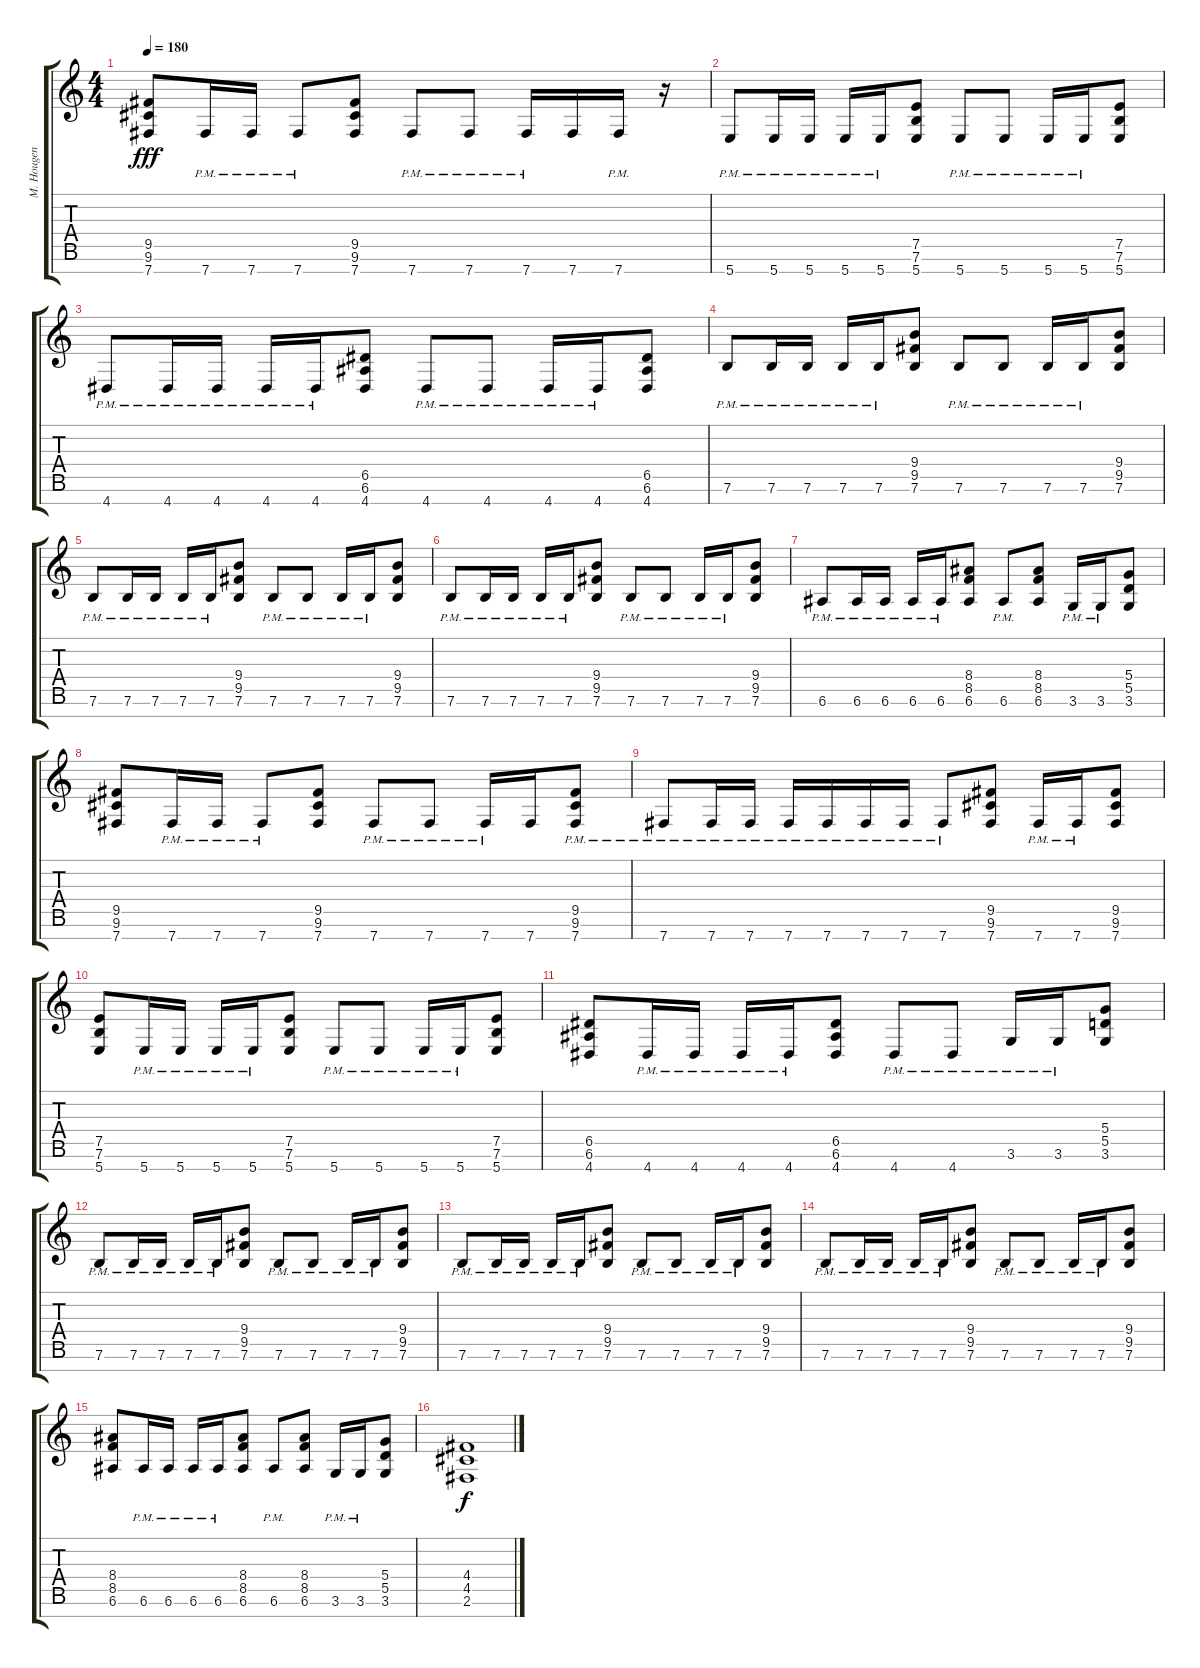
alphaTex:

\track ("M. Hougen - Guitar" "M. Hougen ") {instrument distortionguitar}
\staff {score tabs}
\tuning (E4 B3 G3 D3 A2 E2 B1) {hide}
\ts (4 4)
\tempo 180
\clef g2
\ks c
(9.5 9.6 7.7).8{dy fff} 7.7{pm}.16 7.7{pm}.16 7.7{pm}.8 (9.5 9.6 7.7).8 7.7{pm}.8 7.7{pm}.8 7.7{pm}.16 7.7.16 7.7{pm}.16 r.16 |
5.7{pm}.8 5.7{pm}.16 5.7{pm}.16 5.7{pm}.16 5.7{pm}.16 (7.5 7.6 5.7).8 5.7{pm}.8 5.7{pm}.8 5.7{pm}.16 5.7{pm}.16 (7.5 7.6 5.7).8 |
4.7{pm}.8 4.7{pm}.16 4.7{pm}.16 4.7{pm}.16 4.7{pm}.16 (6.5 6.6 4.7).8 4.7{pm}.8 4.7{pm}.8 4.7{pm}.16 4.7{pm}.16 (6.5 6.6 4.7).8 |
7.6{pm}.8 7.6{pm}.16 7.6{pm}.16 7.6{pm}.16 7.6{pm}.16 (9.4 9.5 7.6).8 7.6{pm}.8 7.6{pm}.8 7.6{pm}.16 7.6{pm}.16 (9.4 9.5 7.6).8 |
7.6{pm}.8 7.6{pm}.16 7.6{pm}.16 7.6{pm}.16 7.6{pm}.16 (9.4 9.5 7.6).8 7.6{pm}.8 7.6{pm}.8 7.6{pm}.16 7.6{pm}.16 (9.4 9.5 7.6).8 |
7.6{pm}.8 7.6{pm}.16 7.6{pm}.16 7.6{pm}.16 7.6{pm}.16 (9.4 9.5 7.6).8 7.6{pm}.8 7.6{pm}.8 7.6{pm}.16 7.6{pm}.16 (9.4 9.5 7.6).8 |
6.6{pm}.8 6.6{pm}.16 6.6{pm}.16 6.6{pm}.16 6.6{pm}.16 (8.4 8.5 6.6).8 6.6{pm}.8 (8.4 8.5 6.6).8 3.6{pm}.16 3.6{pm}.16 (5.4 5.5 3.6).8 |
(9.5 9.6 7.7).8 7.7{pm}.16 7.7{pm}.16 7.7{pm}.8 (9.5 9.6 7.7).8 7.7{pm}.8 7.7{pm}.8 7.7{pm}.16 7.7.16 (9.5 9.6 7.7{pm}).8 |
7.7{pm}.8 7.7{pm}.16 7.7{pm}.16 7.7{pm}.16 7.7{pm}.16 7.7{pm}.16 7.7{pm}.16 7.7{pm}.8 (9.5 9.6 7.7).8 7.7{pm}.16 7.7{pm}.16 (9.5 9.6 7.7).8 |
(7.5 7.6 5.7).8 5.7{pm}.16 5.7{pm}.16 5.7{pm}.16 5.7{pm}.16 (7.5 7.6 5.7).8 5.7{pm}.8 5.7{pm}.8 5.7{pm}.16 5.7{pm}.16 (7.5 7.6 5.7).8 |
(6.5 6.6 4.7).8 4.7{pm}.16 4.7{pm}.16 4.7{pm}.16 4.7{pm}.16 (6.5 6.6 4.7).8 4.7{pm}.8 4.7{pm}.8 3.6{pm}.16 3.6{pm}.16 (5.4 5.5 3.6).8 |
7.6{pm}.8 7.6{pm}.16 7.6{pm}.16 7.6{pm}.16 7.6{pm}.16 (9.4 9.5 7.6).8 7.6{pm}.8 7.6{pm}.8 7.6{pm}.16 7.6{pm}.16 (9.4 9.5 7.6).8 |
7.6{pm}.8 7.6{pm}.16 7.6{pm}.16 7.6{pm}.16 7.6{pm}.16 (9.4 9.5 7.6).8 7.6{pm}.8 7.6{pm}.8 7.6{pm}.16 7.6{pm}.16 (9.4 9.5 7.6).8 |
7.6{pm}.8 7.6{pm}.16 7.6{pm}.16 7.6{pm}.16 7.6{pm}.16 (9.4 9.5 7.6).8 7.6{pm}.8 7.6{pm}.8 7.6{pm}.16 7.6{pm}.16 (9.4 9.5 7.6).8 |
(8.4 8.5 6.6).8 6.6{pm}.16 6.6{pm}.16 6.6{pm}.16 6.6{pm}.16 (8.4 8.5 6.6).8 6.6{pm}.8 (8.4 8.5 6.6).8 3.6{pm}.16 3.6{pm}.16 (5.4 5.5 3.6).8 |
(4.4 4.5 2.6).1{dy f}
